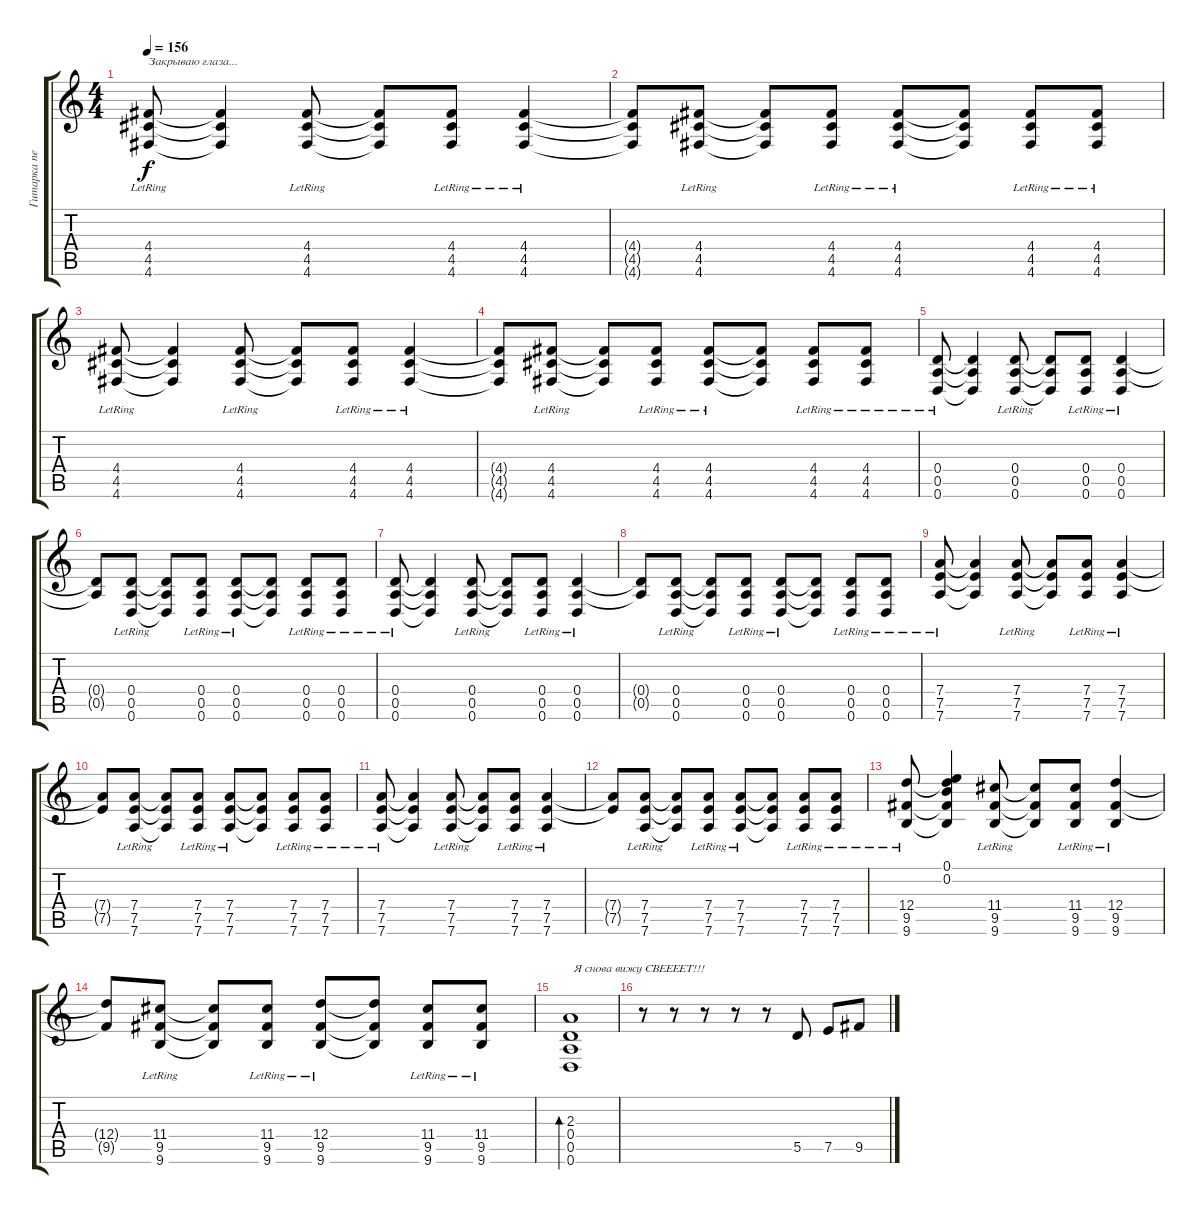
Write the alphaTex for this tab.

\track ("Гитарка первая" "Гитарка пе") {instrument distortionguitar}
\staff {score tabs}
\tuning (E4 B3 G3 D3 A2 D2) {hide}
\ts (4 4)
\tempo 156
\clef g2
\ks c
(4.4{lr} 4.5{lr} 4.6{lr}).8{txt "Закрываю глаза..." dy f} (4.4{t} 4.5{t} 4.6{t}).4 (4.4{lr} 4.5{lr} 4.6{lr}).8 (4.4{t} 4.5{t} 4.6{t}).8 (4.4{lr} 4.5{lr} 4.6{lr}).8 (4.4{lr} 4.5{lr} 4.6{lr}).4 |
(4.4{t} 4.5{t} 4.6{t}).8 (4.4{lr} 4.5{lr} 4.6{lr}).8 (4.4{t} 4.5{t} 4.6{t}).8 (4.4{lr} 4.5{lr} 4.6{lr}).8 (4.4{lr} 4.5{lr} 4.6{lr}).8 (4.4{t} 4.5{t} 4.6{t}).8 (4.4{lr} 4.5{lr} 4.6{lr}).8 (4.4{lr} 4.5{lr} 4.6{lr}).8 |
(4.4{lr} 4.5{lr} 4.6{lr}).8 (4.4{t} 4.5{t} 4.6{t}).4 (4.4{lr} 4.5{lr} 4.6{lr}).8 (4.4{t} 4.5{t} 4.6{t}).8 (4.4{lr} 4.5{lr} 4.6{lr}).8 (4.4{lr} 4.5{lr} 4.6{lr}).4 |
(4.4{t} 4.5{t} 4.6{t}).8 (4.4{lr} 4.5{lr} 4.6{lr}).8 (4.4{t} 4.5{t} 4.6{t}).8 (4.4{lr} 4.5{lr} 4.6{lr}).8 (4.4{lr} 4.5{lr} 4.6{lr}).8 (4.4{t} 4.5{t} 4.6{t}).8 (4.4{lr} 4.5{lr} 4.6{lr}).8 (4.4{lr} 4.5{lr} 4.6{lr}).8 |
(0.4{lr} 0.5{lr} 0.6{lr}).8 (0.4{t} 0.5{t} 0.6{t}).4 (0.4{lr} 0.5{lr} 0.6{lr}).8 (0.4{t} 0.5{t} 0.6{t}).8 (0.4{lr} 0.5{lr} 0.6{lr}).8 (0.4{lr} 0.5{lr} 0.6{lr}).4 |
(0.4{t} 0.5{t}).8 (0.4{lr} 0.5{lr} 0.6{lr}).8 (0.4{t} 0.5{t} 0.6{t}).8 (0.4{lr} 0.5{lr} 0.6{lr}).8 (0.4{lr} 0.5{lr} 0.6{lr}).8 (0.4{t} 0.5{t} 0.6{t}).8 (0.4{lr} 0.5{lr} 0.6{lr}).8 (0.4{lr} 0.5{lr} 0.6{lr}).8 |
(0.4{lr} 0.5{lr} 0.6{lr}).8 (0.4{t} 0.5{t} 0.6{t}).4 (0.4{lr} 0.5{lr} 0.6{lr}).8 (0.4{t} 0.5{t} 0.6{t}).8 (0.4{lr} 0.5{lr} 0.6{lr}).8 (0.4{lr} 0.5{lr} 0.6{lr}).4 |
(0.4{t} 0.5{t}).8 (0.4{lr} 0.5{lr} 0.6{lr}).8 (0.4{t} 0.5{t} 0.6{t}).8 (0.4{lr} 0.5{lr} 0.6{lr}).8 (0.4{lr} 0.5{lr} 0.6{lr}).8 (0.4{t} 0.5{t} 0.6{t}).8 (0.4{lr} 0.5{lr} 0.6{lr}).8 (0.4{lr} 0.5{lr} 0.6{lr}).8 |
(7.4{lr} 7.5{lr} 7.6{lr}).8 (7.4{t} 7.5{t} 7.6{t}).4 (7.4{lr} 7.5{lr} 7.6{lr}).8 (7.4{t} 7.5{t} 7.6{t}).8 (7.4{lr} 7.5{lr} 7.6{lr}).8 (7.4{lr} 7.5{lr} 7.6{lr}).4 |
(7.4{t} 7.5{t}).8 (7.4{lr} 7.5{lr} 7.6{lr}).8 (7.4{t} 7.5{t} 7.6{t}).8 (7.4{lr} 7.5{lr} 7.6{lr}).8 (7.4{lr} 7.5{lr} 7.6{lr}).8 (7.4{t} 7.5{t} 7.6{t}).8 (7.4{lr} 7.5{lr} 7.6{lr}).8 (7.4{lr} 7.5{lr} 7.6{lr}).8 |
(7.4{lr} 7.5{lr} 7.6{lr}).8 (7.4{t} 7.5{t} 7.6{t}).4 (7.4{lr} 7.5{lr} 7.6{lr}).8 (7.4{t} 7.5{t} 7.6{t}).8 (7.4{lr} 7.5{lr} 7.6{lr}).8 (7.4{lr} 7.5{lr} 7.6{lr}).4 |
(7.4{t} 7.5{t}).8 (7.4{lr} 7.5{lr} 7.6{lr}).8 (7.4{t} 7.5{t} 7.6{t}).8 (7.4{lr} 7.5{lr} 7.6{lr}).8 (7.4{lr} 7.5{lr} 7.6{lr}).8 (7.4{t} 7.5{t} 7.6{t}).8 (7.4{lr} 7.5{lr} 7.6{lr}).8 (7.4{lr} 7.5{lr} 7.6{lr}).8 |
(12.4{lr} 9.5{lr} 9.6{lr}).8 (0.1 0.2 12.4{t} 9.5{t} 9.6{t}).4 (11.4{lr} 9.5{lr} 9.6{lr}).8 (11.4{t} 9.5{t} 9.6{t}).8 (11.4{lr} 9.5{lr} 9.6{lr}).8 (12.4{lr} 9.5{lr} 9.6{lr}).4 |
(12.4{t} 9.5{t}).8 (11.4{lr} 9.5{lr} 9.6{lr}).8 (11.4{t} 9.5{t} 9.6{t}).8 (11.4{lr} 9.5{lr} 9.6{lr}).8 (12.4{lr} 9.5{lr} 9.6{lr}).8 (12.4{t} 9.5{t} 9.6{t}).8 (11.4{lr} 9.5{lr} 9.6{lr}).8 (11.4{lr} 9.5{lr} 9.6{lr}).8 |
(2.3 0.4 0.5 0.6).1{bd 240 txt " Я снова вижу СВЕЕЕЕТ!!!"} |
r.8{instrument distortionguitar} r.8 r.8 r.8 r.8 5.5.8 7.5.8 9.5.8
